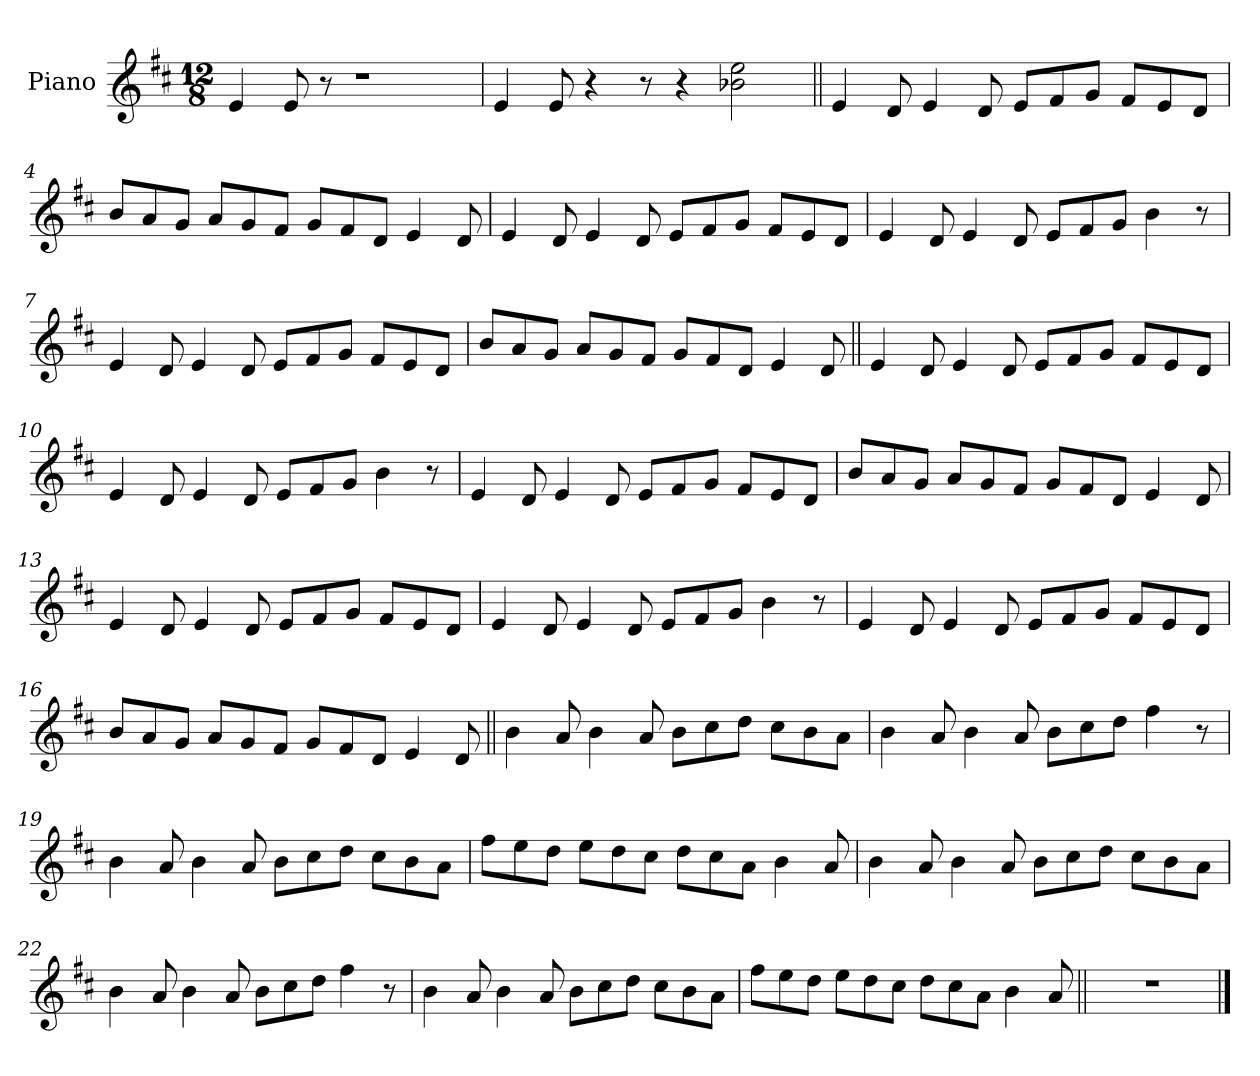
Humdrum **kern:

**kern
*part1
*staff1
*I"Piano
*I'Pno.
*clefG2
*k[f#c#]
*M12/8
*MM195
=1
4e!
8e!
8r
1r
=2
4e!
8e!
4r
8r
4r
2b-X! 2ee!
=3||
4e
8d
4e
8d
8eL
8f#
8gJ
8f#L
8e
8dJ
=4
8bL
8a
8gJ
8aL
8g
8f#J
8gL
8f#
8dJ
4e
8d
=5
4e
8d
4e
8d
8eL
8f#
8gJ
8f#L
8e
8dJ
=6
4e
8d
4e
8d
8eL
8f#
8gJ
4b
8r
=7
4e
8d
4e
8d
8eL
8f#
8gJ
8f#L
8e
8dJ
=8
8bL
8a
8gJ
8aL
8g
8f#J
8gL
8f#
8dJ
4e
8d
=9||
4e
8d
4e
8d
8eL
8f#
8gJ
8f#L
8e
8dJ
=10
4e
8d
4e
8d
8eL
8f#
8gJ
4b
8r
=11
4e
8d
4e
8d
8eL
8f#
8gJ
8f#L
8e
8dJ
=12
8bL
8a
8gJ
8aL
8g
8f#J
8gL
8f#
8dJ
4e
8d
=13
4e
8d
4e
8d
8eL
8f#
8gJ
8f#L
8e
8dJ
=14
4e
8d
4e
8d
8eL
8f#
8gJ
4b
8r
=15
4e
8d
4e
8d
8eL
8f#
8gJ
8f#L
8e
8dJ
=16
8bL
8a
8gJ
8aL
8g
8f#J
8gL
8f#
8dJ
4e
8d
=17||
4b
8a
4b
8a
8bL
8cc#
8ddJ
8cc#L
8b
8aJ
=18
4b
8a
4b
8a
8bL
8cc#
8ddJ
4ff#
8r
=19
4b
8a
4b
8a
8bL
8cc#
8ddJ
8cc#L
8b
8aJ
=20
8ff#L
8ee
8ddJ
8eeL
8dd
8cc#J
8ddL
8cc#
8aJ
4b
8a
=21
4b
8a
4b
8a
8bL
8cc#
8ddJ
8cc#L
8b
8aJ
=22
4b
8a
4b
8a
8bL
8cc#
8ddJ
4ff#
8r
=23
4b
8a
4b
8a
8bL
8cc#
8ddJ
8cc#L
8b
8aJ
=24
8ff#L
8ee
8ddJ
8eeL
8dd
8cc#J
8ddL
8cc#
8aJ
4b
8a
=25||
1.r
==
*-
